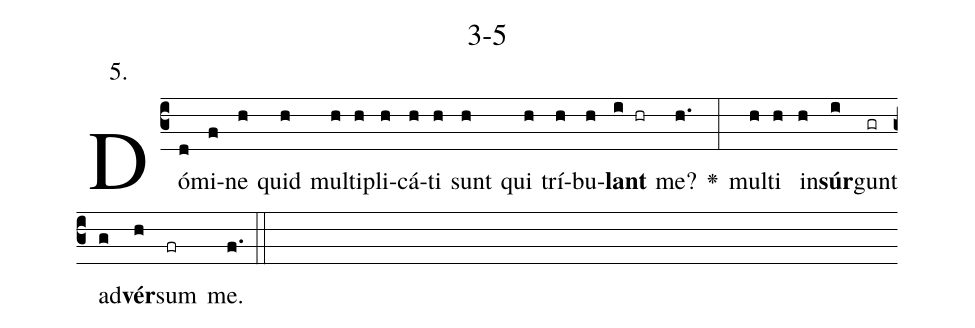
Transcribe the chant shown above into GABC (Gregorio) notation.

name: 3-5;
annotation: 5.;
%%
(c3)Dó(d)mi(f)ne(h) quid(h) mul(h)ti(h)pli(h)cá(h)ti(h) sunt(h) qui(h) trí(h)bu(h)<b>lant</b>(i hr) me?(h.) <v>\greheightstar</v>(:) mul(h)ti(h) in(h)<b>súr</b>(i)gunt(gr) ad(g)<b>vér</b>(h)sum(fr) me.(f.) (::)


%E(h) u(h) o(i) u(g) a(h) e.(f.) (::)
